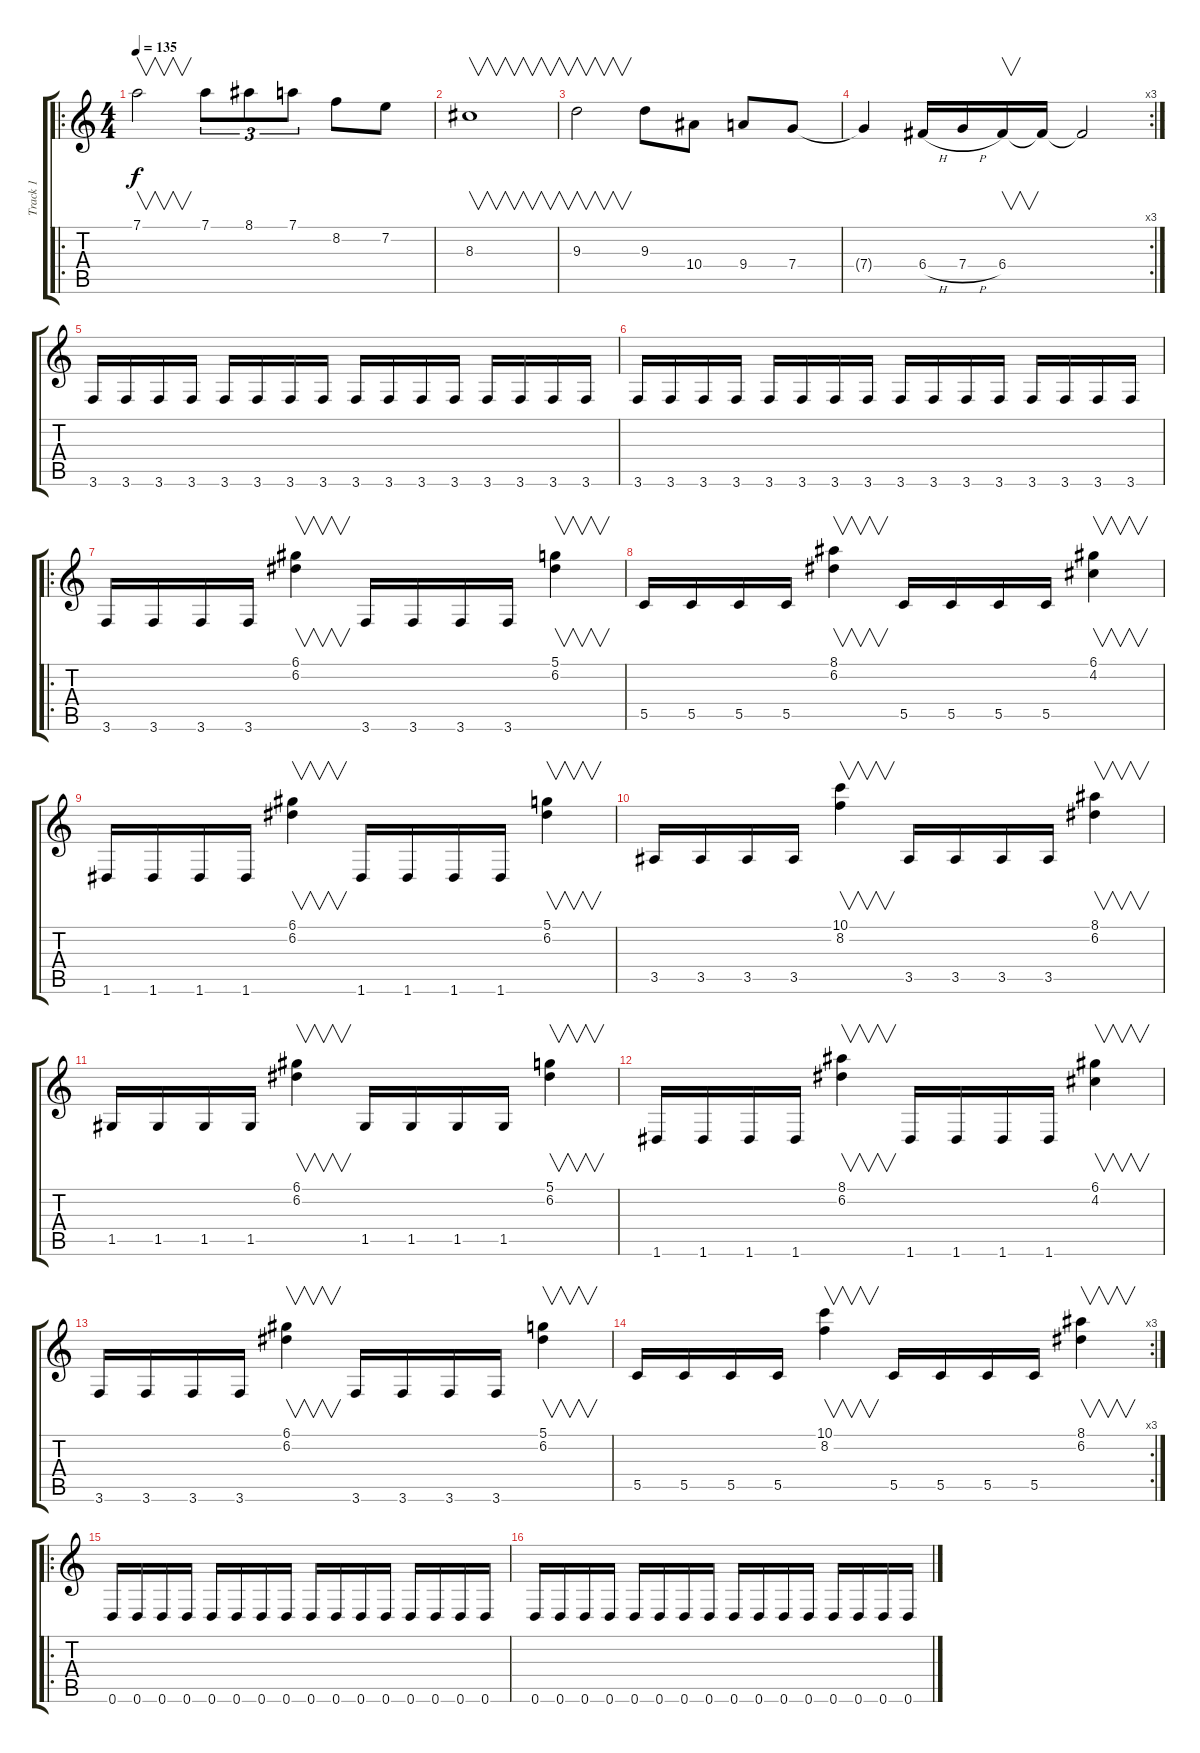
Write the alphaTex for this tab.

\track ("Track 1" "Track 1") {instrument distortionguitar}
\staff {score tabs}
\tuning (D4 A3 F3 C3 G2 D2) {hide}
\ro
\ts (4 4)
\tempo 135
\clef g2
\ks c
7.1.2{v dy f instrument distortionguitar} 7.1.8{tu (3 2)} 8.1.8{tu (3 2)} 7.1.8{tu (3 2)} 8.2.8 7.2.8 |
8.3.1{v} |
9.3.2{v} 9.3.8 10.4.8 9.4.8 7.4.8 |
\rc 3
7.4{t}.4 6.4{h}.16 7.4{h}.16 6.4.16{v} 6.4{t}.16 6.4{t}.2 |
3.6.16 3.6.16 3.6.16 3.6.16 3.6.16 3.6.16 3.6.16 3.6.16 3.6.16 3.6.16 3.6.16 3.6.16 3.6.16 3.6.16 3.6.16 3.6.16 |
3.6.16 3.6.16 3.6.16 3.6.16 3.6.16 3.6.16 3.6.16 3.6.16 3.6.16 3.6.16 3.6.16 3.6.16 3.6.16 3.6.16 3.6.16 3.6.16 |
\ro
3.6.16 3.6.16 3.6.16 3.6.16 (6.1 6.2).4{v} 3.6.16 3.6.16 3.6.16 3.6.16 (5.1 6.2).4{v} |
5.5.16 5.5.16 5.5.16 5.5.16 (8.1 6.2).4{v} 5.5.16 5.5.16 5.5.16 5.5.16 (6.1 4.2).4{v} |
1.6.16 1.6.16 1.6.16 1.6.16 (6.1 6.2).4{v} 1.6.16 1.6.16 1.6.16 1.6.16 (5.1 6.2).4{v} |
3.5.16 3.5.16 3.5.16 3.5.16 (10.1 8.2).4{v} 3.5.16 3.5.16 3.5.16 3.5.16 (8.1 6.2).4{v} |
1.5.16 1.5.16 1.5.16 1.5.16 (6.1 6.2).4{v} 1.5.16 1.5.16 1.5.16 1.5.16 (5.1 6.2).4{v} |
1.6.16 1.6.16 1.6.16 1.6.16 (8.1 6.2).4{v} 1.6.16 1.6.16 1.6.16 1.6.16 (6.1 4.2).4{v} |
3.6.16 3.6.16 3.6.16 3.6.16 (6.1 6.2).4{v} 3.6.16 3.6.16 3.6.16 3.6.16 (5.1 6.2).4{v} |
\rc 3
5.5.16 5.5.16 5.5.16 5.5.16 (10.1 8.2).4{v} 5.5.16 5.5.16 5.5.16 5.5.16 (8.1 6.2).4{v} |
\ro
0.6.16 0.6.16 0.6.16 0.6.16 0.6.16 0.6.16 0.6.16 0.6.16 0.6.16 0.6.16 0.6.16 0.6.16 0.6.16 0.6.16 0.6.16 0.6.16 |
0.6.16 0.6.16 0.6.16 0.6.16 0.6.16 0.6.16 0.6.16 0.6.16 0.6.16 0.6.16 0.6.16 0.6.16 0.6.16 0.6.16 0.6.16 0.6.16
